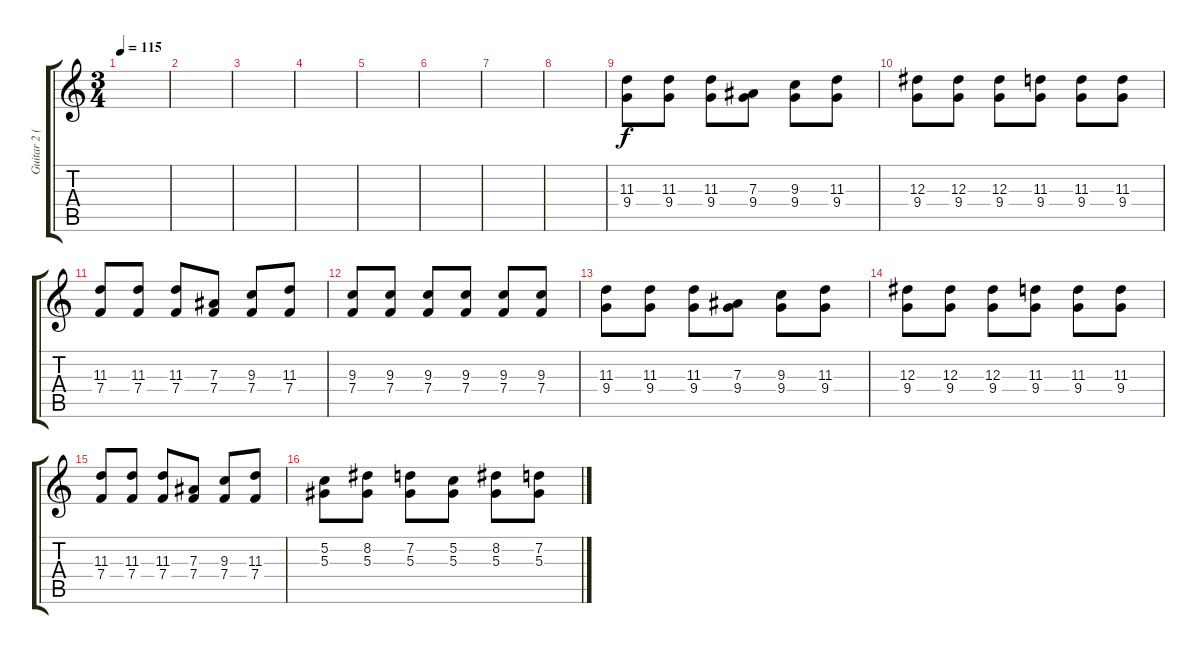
\track ("Guitar 2 (Lead)" "Guitar 2 (") {instrument distortionguitar}
\staff {score tabs}
\tuning (C4 G3 Eb3 Bb2 F2 C2) {hide}
\ts (3 4)
\tempo 115
\clef g2
\ks c
|
|
|
|
|
|
|
|
(11.3 9.4).8{balance 14} (11.3 9.4).8 (11.3 9.4).8 (7.3 9.4).8 (9.3 9.4).8 (11.3 9.4).8 |
(12.3 9.4).8 (12.3 9.4).8 (12.3 9.4).8 (11.3 9.4).8 (11.3 9.4).8 (11.3 9.4).8 |
(11.3 7.4).8 (11.3 7.4).8 (11.3 7.4).8 (7.3 7.4).8 (9.3 7.4).8 (11.3 7.4).8 |
(9.3 7.4).8 (9.3 7.4).8 (9.3 7.4).8 (9.3 7.4).8 (9.3 7.4).8 (9.3 7.4).8 |
(11.3 9.4).8 (11.3 9.4).8 (11.3 9.4).8 (7.3 9.4).8 (9.3 9.4).8 (11.3 9.4).8 |
(12.3 9.4).8 (12.3 9.4).8 (12.3 9.4).8 (11.3 9.4).8 (11.3 9.4).8 (11.3 9.4).8 |
(11.3 7.4).8 (11.3 7.4).8 (11.3 7.4).8 (7.3 7.4).8 (9.3 7.4).8 (11.3 7.4).8 |
(5.2 5.3).8 (8.2 5.3).8 (7.2 5.3).8 (5.2 5.3).8 (8.2 5.3).8 (7.2 5.3).8
